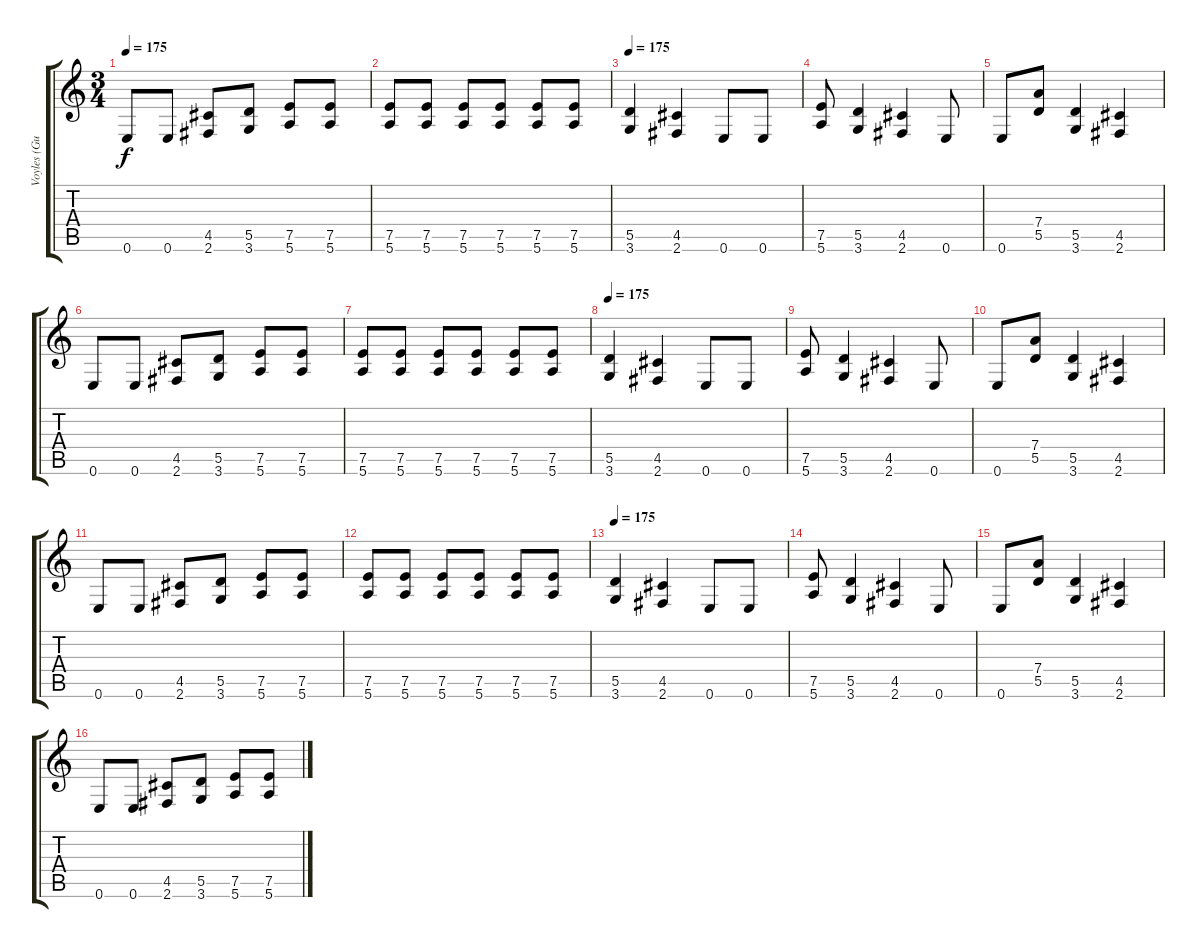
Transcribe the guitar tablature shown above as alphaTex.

\track ("Voyles (Guitar)" "Voyles (Gu") {instrument distortionguitar}
\staff {score tabs}
\tuning (E4 B3 G3 D3 A2 E2) {hide}
\ts (3 4)
\tempo 175
\clef g2
\ks c
0.6.8{dy f} 0.6.8 (4.5 2.6).8 (5.5 3.6).8 (7.5 5.6).8 (7.5 5.6).8 |
(7.5 5.6).8 (7.5 5.6).8 (7.5 5.6).8 (7.5 5.6).8 (7.5 5.6).8 (7.5 5.6).8 |
\tempo 175
(5.5 3.6).4 (4.5 2.6).4 0.6.8 0.6.8 |
(7.5 5.6).8 (5.5 3.6).4 (4.5 2.6).4 0.6.8 |
0.6.8 (7.4 5.5).8 (5.5 3.6).4 (4.5 2.6).4 |
0.6.8 0.6.8 (4.5 2.6).8 (5.5 3.6).8 (7.5 5.6).8 (7.5 5.6).8 |
(7.5 5.6).8 (7.5 5.6).8 (7.5 5.6).8 (7.5 5.6).8 (7.5 5.6).8 (7.5 5.6).8 |
\tempo 175
(5.5 3.6).4 (4.5 2.6).4 0.6.8 0.6.8 |
(7.5 5.6).8 (5.5 3.6).4 (4.5 2.6).4 0.6.8 |
0.6.8 (7.4 5.5).8 (5.5 3.6).4 (4.5 2.6).4 |
0.6.8 0.6.8 (4.5 2.6).8 (5.5 3.6).8 (7.5 5.6).8 (7.5 5.6).8 |
(7.5 5.6).8 (7.5 5.6).8 (7.5 5.6).8 (7.5 5.6).8 (7.5 5.6).8 (7.5 5.6).8 |
\tempo 175
(5.5 3.6).4 (4.5 2.6).4 0.6.8 0.6.8 |
(7.5 5.6).8 (5.5 3.6).4 (4.5 2.6).4 0.6.8 |
0.6.8 (7.4 5.5).8 (5.5 3.6).4 (4.5 2.6).4 |
0.6.8 0.6.8 (4.5 2.6).8 (5.5 3.6).8 (7.5 5.6).8 (7.5 5.6).8
